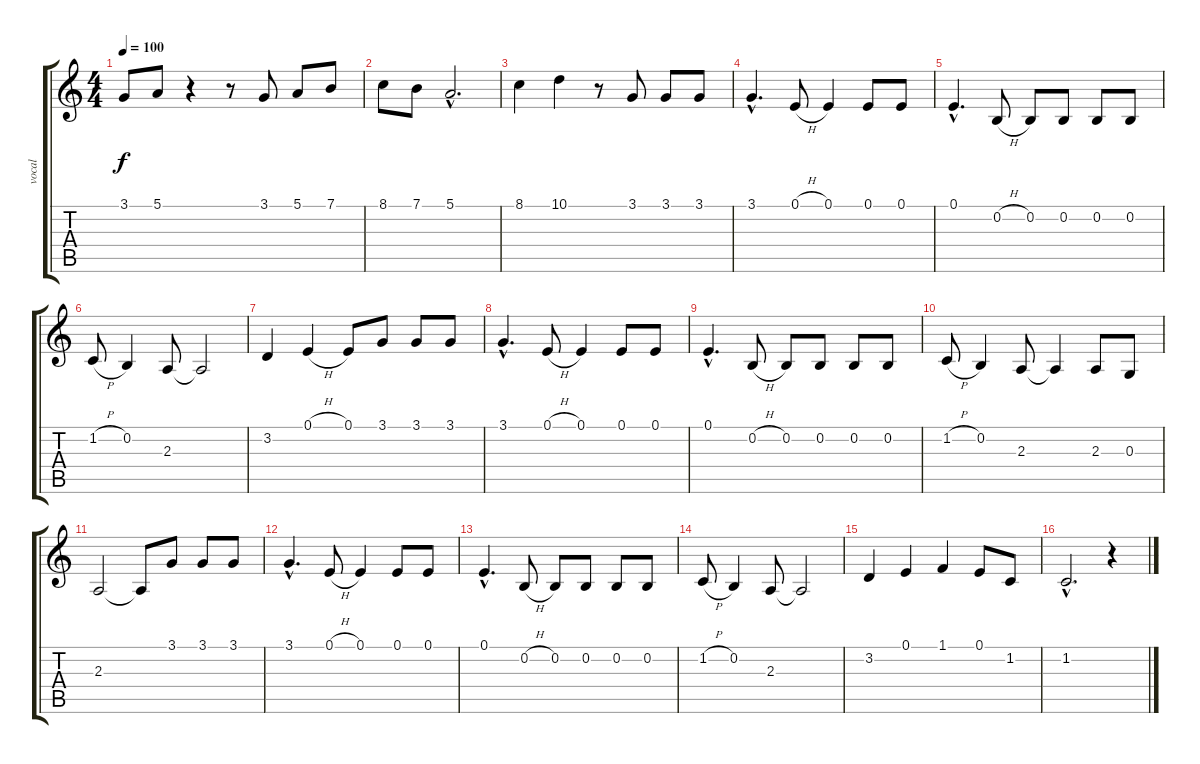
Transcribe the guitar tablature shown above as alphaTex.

\track ("vocal" "vocal") {instrument baritonesax}
\staff {score tabs}
\tuning (E4 B3 G3 D3 A2 E2) {hide}
\ts (4 4)
\tempo 100
\clef g2
\ks c
3.1.8{dy f} 5.1.8 r.4 r.8 3.1.8 5.1.8 7.1.8 |
8.1.8 7.1.8 5.1{hac}.2{d} |
8.1.4 10.1.4 r.8 3.1.8 3.1.8 3.1.8 |
3.1{hac}.4{d} 0.1{h}.8 0.1.4 0.1.8 0.1.8 |
0.1{hac}.4{d} 0.2{h}.8 0.2.8 0.2.8 0.2.8 0.2.8 |
1.2{h}.8 0.2.4 2.3.8 2.3{t}.2 |
3.2.4 0.1{h}.4 0.1.8 3.1.8 3.1.8 3.1.8 |
3.1{hac}.4{d} 0.1{h}.8 0.1.4 0.1.8 0.1.8 |
0.1{hac}.4{d} 0.2{h}.8 0.2.8 0.2.8 0.2.8 0.2.8 |
1.2{h}.8 0.2.4 2.3.8 2.3{t}.4 2.3.8 0.3.8 |
2.3.2 2.3{t}.8 3.1.8 3.1.8 3.1.8 |
3.1{hac}.4{d} 0.1{h}.8 0.1.4 0.1.8 0.1.8 |
0.1{hac}.4{d} 0.2{h}.8 0.2.8 0.2.8 0.2.8 0.2.8 |
1.2{h}.8 0.2.4 2.3.8 2.3{t}.2 |
3.2.4 0.1.4 1.1.4 0.1.8 1.2.8 |
1.2{hac}.2{d} r.4
